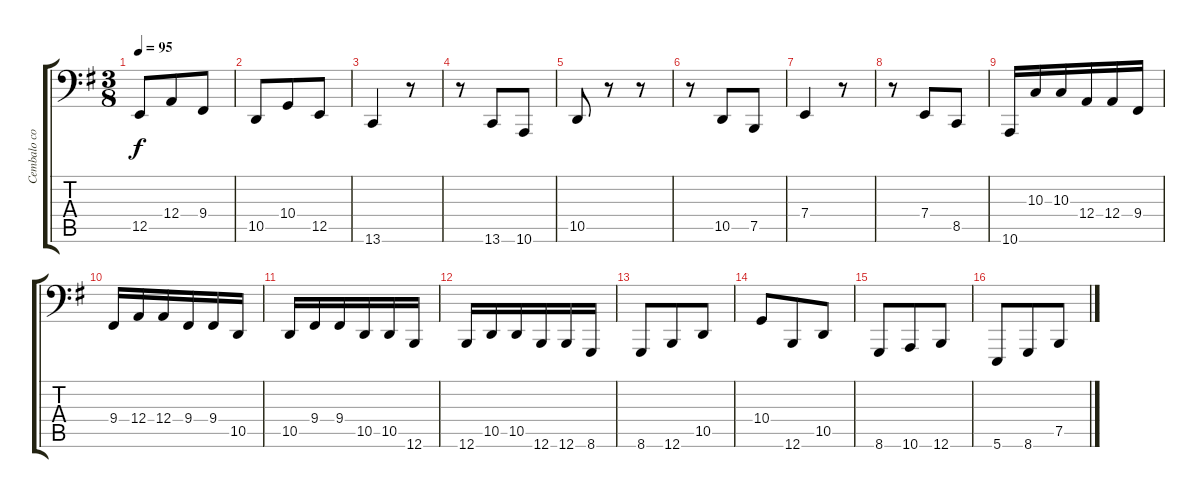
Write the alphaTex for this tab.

\track ("Cembalo concertato." "Cembalo co") {instrument harpsichord}
\staff {score tabs}
\tuning (C3 G2 D2 A1 E1 B0) {hide}
\ts (3 8)
\tempo 95
\clef f4
\ks g
12.5.8{dy f} 12.4.8 9.4.8 |
10.5.8 10.4.8 12.5.8 |
13.6.4 r.8 |
r.8 13.6.8{beam merge} 10.6.8 |
10.5.8 r.8 r.8 |
r.8 10.5.8{beam merge} 7.5.8 |
7.4.4 r.8 |
r.8 7.4.8{beam merge} 8.5.8 |
10.6.16 10.3.16{beam merge} 10.3.16 12.4.16{beam merge} 12.4.16 9.4.16 |
9.4.16 12.4.16{beam merge} 12.4.16 9.4.16{beam merge} 9.4.16 10.5.16 |
10.5.16 9.4.16{beam merge} 9.4.16 10.5.16{beam merge} 10.5.16 12.6.16 |
12.6.16 10.5.16{beam merge} 10.5.16 12.6.16{beam merge} 12.6.16 8.6.16 |
8.6.8 12.6.8 10.5.8 |
10.4.8 12.6.8 10.5.8 |
8.6.8 10.6.8 12.6.8 |
5.6.8 8.6.8 7.5.8
